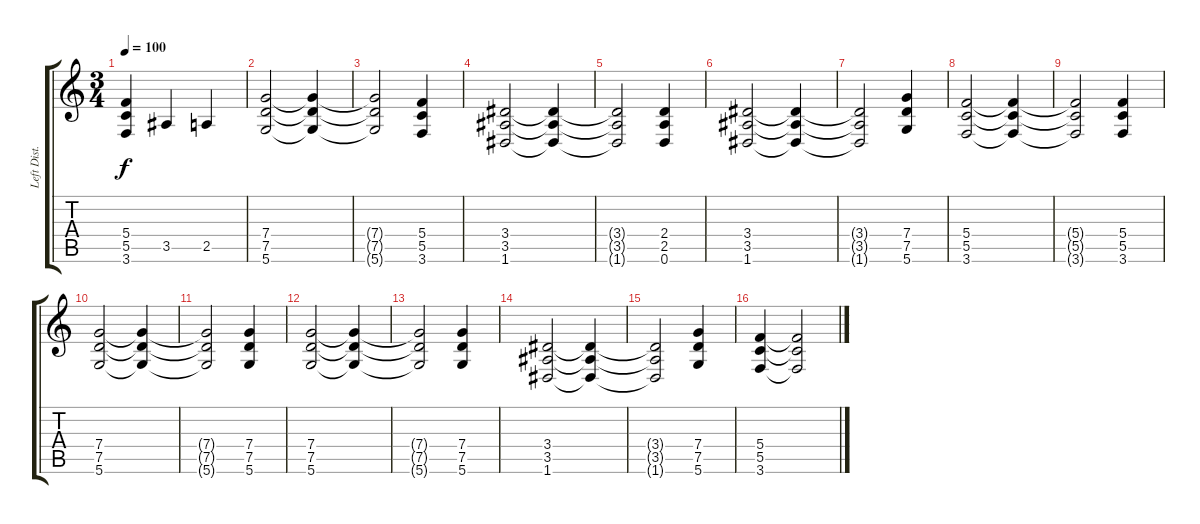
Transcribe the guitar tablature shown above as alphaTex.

\track ("Left Dist. Guitar" "Left Dist.") {instrument distortionguitar}
\staff {score tabs}
\tuning (D4 A3 F3 C3 G2 D2) {hide}
\ts (3 4)
\tempo 100
\clef g2
\ks c
(5.4{t} 5.5{t} 3.6{t}).4{dy f} 3.5.4 2.5.4 |
(7.4 7.5 5.6).2 (7.4{t} 7.5{t} 5.6{t}).4 |
(7.4{t} 7.5{t} 5.6{t}).2 (5.4 5.5 3.6).4 |
(3.4 3.5 1.6).2 (3.4{t} 3.5{t} 1.6{t}).4 |
(3.4{t} 3.5{t} 1.6{t}).2 (2.4 2.5 0.6).4 |
(3.4 3.5 1.6).2 (3.4{t} 3.5{t} 1.6{t}).4 |
(3.4{t} 3.5{t} 1.6{t}).2 (7.4 7.5 5.6).4 |
(5.4 5.5 3.6).2 (5.4{t} 5.5{t} 3.6{t}).4 |
(5.4{t} 5.5{t} 3.6{t}).2 (5.4 5.5 3.6).4 |
(7.4 7.5 5.6).2 (7.4{t} 7.5{t} 5.6{t}).4 |
(7.4{t} 7.5{t} 5.6{t}).2 (7.4 7.5 5.6).4 |
(7.4 7.5 5.6).2 (7.4{t} 7.5{t} 5.6{t}).4 |
(7.4{t} 7.5{t} 5.6{t}).2 (7.4 7.5 5.6).4 |
(3.4 3.5 1.6).2 (3.4{t} 3.5{t} 1.6{t}).4 |
(3.4{t} 3.5{t} 1.6{t}).2 (7.4 7.5 5.6).4 |
(5.4 5.5 3.6).4 (5.4{t} 5.5{t} 3.6{t}).2
